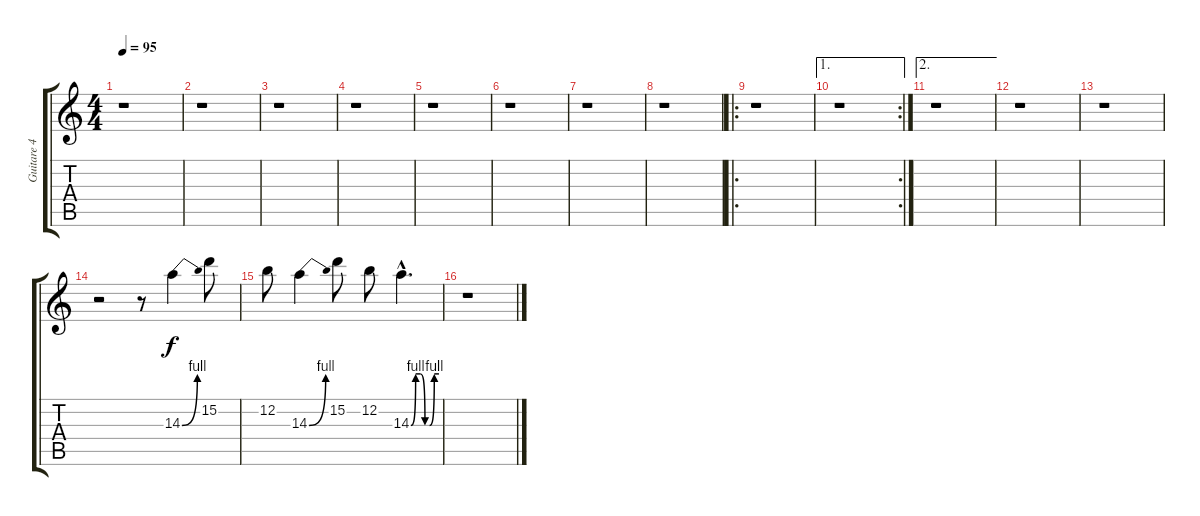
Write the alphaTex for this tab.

\track ("Guitare 4" "Guitare 4") {instrument distortionguitar}
\staff {score tabs}
\tuning (E4 B3 G3 D3 A2 E2) {hide}
\ts (4 4)
\tempo 95
\clef g2
\ks c
r.1{dy f} |
r.1 |
r.1 |
r.1 |
r.1 |
r.1 |
r.1 |
r.1 |
\ro
r.1 |
\ae 1
\rc 2
r.1 |
\ae 2
r.1 |
r.1 |
r.1 |
r.2 r.8 14.3{be (bend 0 0 60 4)}.4 15.2.8 |
12.2.8 14.3{be (bend 0 0 60 4)}.4 15.2.8 12.2.8 14.3{be (custom 0 0 10 4 20 4 30 0 40 0 50 4 60 4) hac}.4{d} |
r.1
